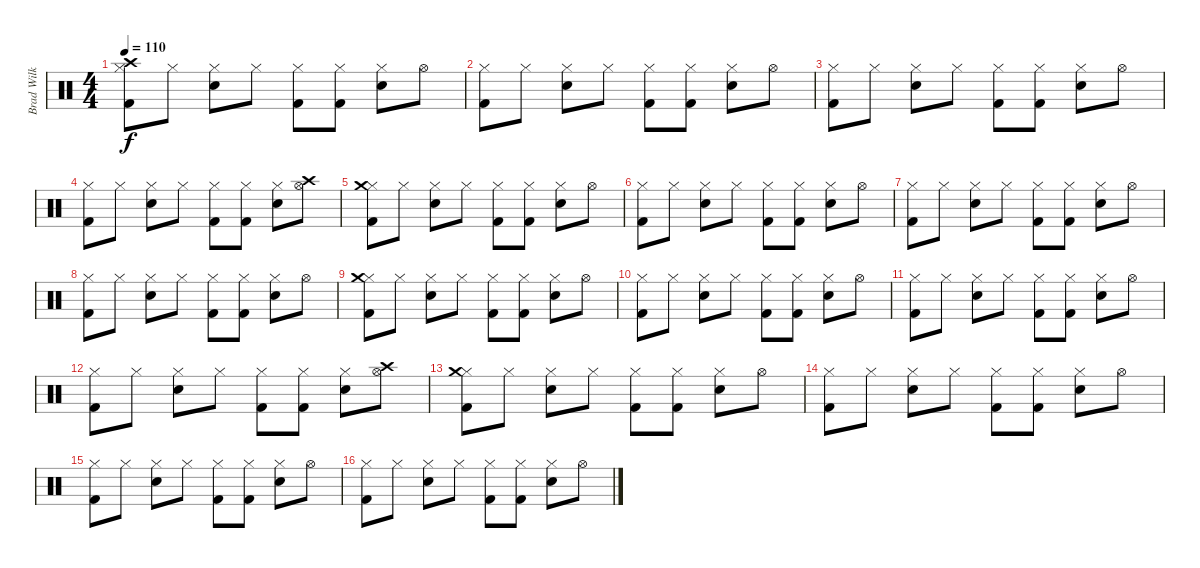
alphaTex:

\track ("Brad Wilk" "Brad Wilk") {instrument percussion}
\staff {score}
\articulation defaults
\ts (4 4)
\tempo 110
\clef neutral
\ks c
("Hi-Hat (closed)" "Crash high (hit)" "Kick (hit) 2").8{dy f} "Hi-Hat (closed)".8 ("Hi-Hat (closed)" "Snare (hit) 2").8 "Hi-Hat (closed)".8 ("Hi-Hat (closed)" "Kick (hit) 2").8 ("Hi-Hat (closed)" "Kick (hit) 2").8 ("Hi-Hat (closed)" "Snare (hit) 2").8 "Hi-Hat (open)".8 |
("Hi-Hat (closed)" "Kick (hit) 2").8 "Hi-Hat (closed)".8 ("Hi-Hat (closed)" "Snare (hit) 2").8 "Hi-Hat (closed)".8 ("Hi-Hat (closed)" "Kick (hit) 2").8 ("Hi-Hat (closed)" "Kick (hit) 2").8 ("Hi-Hat (closed)" "Snare (hit) 2").8 "Hi-Hat (open)".8 |
("Hi-Hat (closed)" "Kick (hit) 2").8 "Hi-Hat (closed)".8 ("Hi-Hat (closed)" "Snare (hit) 2").8 "Hi-Hat (closed)".8 ("Hi-Hat (closed)" "Kick (hit) 2").8 ("Hi-Hat (closed)" "Kick (hit) 2").8 ("Hi-Hat (closed)" "Snare (hit) 2").8 "Hi-Hat (open)".8 |
("Hi-Hat (closed)" "Kick (hit) 2").8 "Hi-Hat (closed)".8 ("Hi-Hat (closed)" "Snare (hit) 2").8 "Hi-Hat (closed)".8 ("Hi-Hat (closed)" "Kick (hit) 2").8 ("Hi-Hat (closed)" "Kick (hit) 2").8 ("Hi-Hat (closed)" "Snare (hit) 2").8 ("Hi-Hat (open)" "Crash high (hit)").8 |
("Hi-Hat (closed)" "Crash medium (hit)" "Kick (hit) 2").8 "Hi-Hat (closed)".8 ("Hi-Hat (closed)" "Snare (hit) 2").8 "Hi-Hat (closed)".8 ("Hi-Hat (closed)" "Kick (hit) 2").8 ("Hi-Hat (closed)" "Kick (hit) 2").8 ("Hi-Hat (closed)" "Snare (hit) 2").8 "Hi-Hat (open)".8 |
("Hi-Hat (closed)" "Kick (hit) 2").8 "Hi-Hat (closed)".8 ("Hi-Hat (closed)" "Snare (hit) 2").8 "Hi-Hat (closed)".8 ("Hi-Hat (closed)" "Kick (hit) 2").8 ("Hi-Hat (closed)" "Kick (hit) 2").8 ("Hi-Hat (closed)" "Snare (hit) 2").8 "Hi-Hat (open)".8 |
("Hi-Hat (closed)" "Kick (hit) 2").8 "Hi-Hat (closed)".8 ("Hi-Hat (closed)" "Snare (hit) 2").8 "Hi-Hat (closed)".8 ("Hi-Hat (closed)" "Kick (hit) 2").8 ("Hi-Hat (closed)" "Kick (hit) 2").8 ("Hi-Hat (closed)" "Snare (hit) 2").8 "Hi-Hat (open)".8 |
("Hi-Hat (closed)" "Kick (hit) 2").8 "Hi-Hat (closed)".8 ("Hi-Hat (closed)" "Snare (hit) 2").8 "Hi-Hat (closed)".8 ("Hi-Hat (closed)" "Kick (hit) 2").8 ("Hi-Hat (closed)" "Kick (hit) 2").8 ("Hi-Hat (closed)" "Snare (hit) 2").8 "Hi-Hat (open)".8 |
("Hi-Hat (closed)" "Crash medium (hit)" "Kick (hit) 2").8 "Hi-Hat (closed)".8 ("Hi-Hat (closed)" "Snare (hit) 2").8 "Hi-Hat (closed)".8 ("Hi-Hat (closed)" "Kick (hit) 2").8 ("Hi-Hat (closed)" "Kick (hit) 2").8 ("Hi-Hat (closed)" "Snare (hit) 2").8 "Hi-Hat (open)".8 |
("Hi-Hat (closed)" "Kick (hit) 2").8 "Hi-Hat (closed)".8 ("Hi-Hat (closed)" "Snare (hit) 2").8 "Hi-Hat (closed)".8 ("Hi-Hat (closed)" "Kick (hit) 2").8 ("Hi-Hat (closed)" "Kick (hit) 2").8 ("Hi-Hat (closed)" "Snare (hit) 2").8 "Hi-Hat (open)".8 |
("Hi-Hat (closed)" "Kick (hit) 2").8 "Hi-Hat (closed)".8 ("Hi-Hat (closed)" "Snare (hit) 2").8 "Hi-Hat (closed)".8 ("Hi-Hat (closed)" "Kick (hit) 2").8 ("Hi-Hat (closed)" "Kick (hit) 2").8 ("Hi-Hat (closed)" "Snare (hit) 2").8 "Hi-Hat (open)".8 |
("Hi-Hat (closed)" "Kick (hit) 2").8 "Hi-Hat (closed)".8 ("Hi-Hat (closed)" "Snare (hit) 2").8 "Hi-Hat (closed)".8 ("Hi-Hat (closed)" "Kick (hit) 2").8 ("Hi-Hat (closed)" "Kick (hit) 2").8 ("Hi-Hat (closed)" "Snare (hit) 2").8 ("Hi-Hat (open)" "Crash high (hit)").8 |
("Hi-Hat (closed)" "Crash medium (hit)" "Kick (hit) 2").8 "Hi-Hat (closed)".8 ("Hi-Hat (closed)" "Snare (hit) 2").8 "Hi-Hat (closed)".8 ("Hi-Hat (closed)" "Kick (hit) 2").8 ("Hi-Hat (closed)" "Kick (hit) 2").8 ("Hi-Hat (closed)" "Snare (hit) 2").8 "Hi-Hat (open)".8 |
("Hi-Hat (closed)" "Kick (hit) 2").8 "Hi-Hat (closed)".8 ("Hi-Hat (closed)" "Snare (hit) 2").8 "Hi-Hat (closed)".8 ("Hi-Hat (closed)" "Kick (hit) 2").8 ("Hi-Hat (closed)" "Kick (hit) 2").8 ("Hi-Hat (closed)" "Snare (hit) 2").8 "Hi-Hat (open)".8 |
("Hi-Hat (closed)" "Kick (hit) 2").8 "Hi-Hat (closed)".8 ("Hi-Hat (closed)" "Snare (hit) 2").8 "Hi-Hat (closed)".8 ("Hi-Hat (closed)" "Kick (hit) 2").8 ("Hi-Hat (closed)" "Kick (hit) 2").8 ("Hi-Hat (closed)" "Snare (hit) 2").8 "Hi-Hat (open)".8 |
("Hi-Hat (closed)" "Kick (hit) 2").8 "Hi-Hat (closed)".8 ("Hi-Hat (closed)" "Snare (hit) 2").8 "Hi-Hat (closed)".8 ("Hi-Hat (closed)" "Kick (hit) 2").8 ("Hi-Hat (closed)" "Kick (hit) 2").8 ("Hi-Hat (closed)" "Snare (hit) 2").8 "Hi-Hat (open)".8
